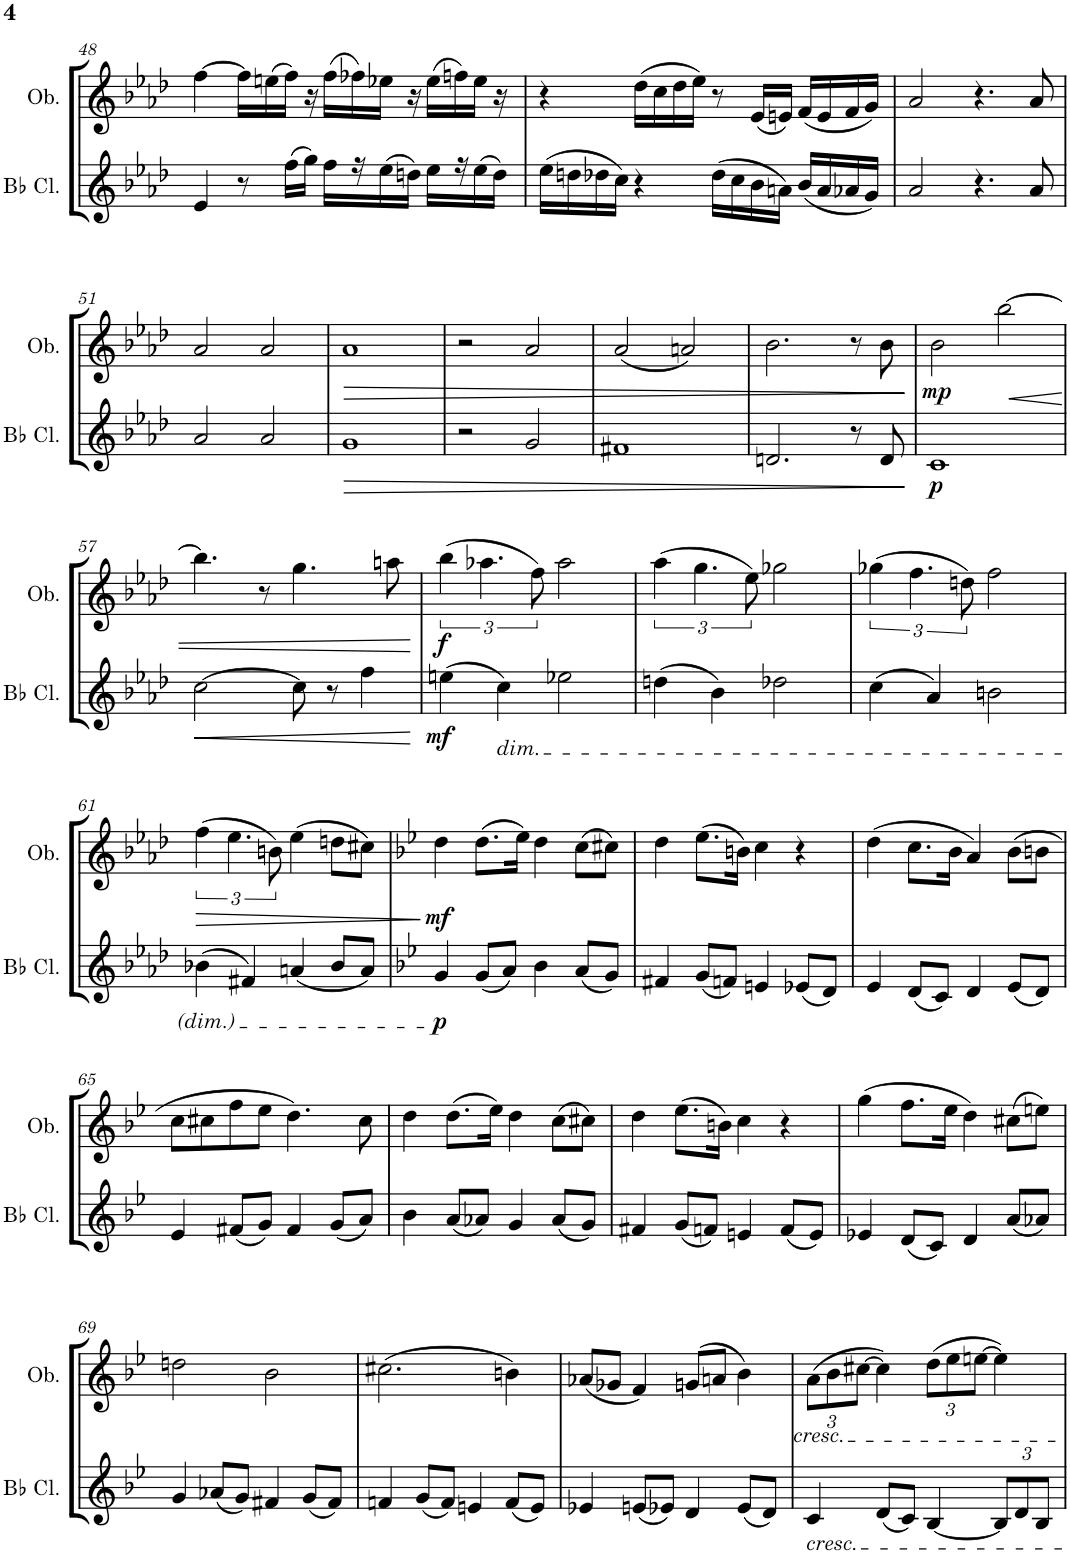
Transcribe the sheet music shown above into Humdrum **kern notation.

**kern	**dynam	**kern	**dynam
*part2	*part2	*part1	*part1
*staff2	*staff2	*staff1	*staff1
*I"Bb Clarinet	*	*I"Oboe	*
*I'Bb Cl.	*	*I'Ob.	*
!!LO:PB:g=z
*clefG2	*	*clefG2	*
*ITrd1c2	*	*	*
*k[b-e-a-d-]	*	*k[b-e-a-d-]	*
*M4/4	*	*M4/4	*
=48	=48	=48	=48
4e-/	.	[4ff\	.
8r	.	16ff\LL]	.
.	.	(16een\	.
(16ff\LL	.	16ff\JJ)	.
16gg\JJ)	.	16r	.
16ff\LL	.	(16ff\LL	.
16r	.	16ff-X\)	.
(16ee-\	.	16ee-X\JJ	.
16ddn\JJ)	.	16r	.
16ee-\LL	.	(16ee-\LL	.
16r	.	16ffn\)	.
(16ee-\	.	16ee-\JJ	.
16dd\JJ)	.	16r	.
=49	=49	=49	=49
(16ee-\LL	.	4r	.
16ddn\	.	.	.
16dd-X\	.	.	.
16cc\JJ)	.	.	.
4r	.	(16dd-\LL	.
.	.	16cc\	.
.	.	16dd-\	.
.	.	16ee-\JJ)	.
(16dd-\LL	.	8r	.
16cc\	.	.	.
16b-\	.	(16e-/LL	.
16an\JJ)	.	16en/JJ)	.
(16b-/LL	.	(16f/LL	.
16a/	.	16e/	.
16a-X/	.	16f/	.
16g/JJ)	.	16g/JJ)	.
=50	=50	=50	=50
2a-/	.	2a-/	.
4.r	.	4.r	.
8a-/	.	8a-/	.
!!LO:LB:g=z
=51	=51	=51	=51
2a-/	.	2a-/	.
2a-/	.	2a-/	.
=52	=52	=52	=52
!	!LO:HP:b	!	!LO:HP:b
1g	>	1a-	>
=53	=53	=53	=53
2r	.	2r	.
2g/	.	2a-/	.
=54	=54	=54	=54
1f#X	.	(2a-/	.
.	.	2an/)	.
=55	=55	=55	=55
2.dn/	.	2.b-\	.
8r	.	8r	.
8d/	.	8b-\	.
.	]	.	]
=56	=56	=56	=56
!	!LO:DY:b	!	!LO:DY:b
1c	p	2b-\	mp
!	!	!	!LO:HP:b
.	.	[2bb-\	<
!!LO:LB:g=z
=57	=57	=57	=57
!	!LO:HP:b	!	!
[2cc\	<	4.bb-\]	.
.	.	8r	.
8cc\]	.	4.gg\	.
8r	.	.	.
4ff\	.	.	.
.	.	8aan\	.
.	[	.	[
=58	=58	=58	=58
!	!LO:DY:b	!	!LO:DY:b
(4een\	mf	(6bb-\	f
.	.	6.aa-X\	.
!LO:TX:b:i:t=dim.	!	!	!
4cc\)	.	.	.
.	.	12ff\)	.
2ee-X\	.	2aa-\	.
=59	=59	=59	=59
(4ddn\	.	(6aa-\	.
.	.	6.gg\	.
4b-\)	.	.	.
.	.	12ee-\)	.
2dd-X\	.	2gg-X\	.
=60	=60	=60	=60
(4cc\	.	(6gg-X\	.
.	.	6.ff\	.
4a-/)	.	.	.
.	.	12ddn\)	.
2bn\	.	2ff\	.
!!LO:LB:g=z
=61	=61	=61	=61
!	!	!	!LO:HP:b
(4b-X\	.	(6ff\	>
.	.	6.ee-\	.
4f#X/)	.	.	.
.	.	12bn\)	.
(4an/	.	(4ee-\	.
8b-/L	.	8ddn\L	.
8a/J)	.	8cc#X\J)	.
.	.	.	]
=62	=62	=62	=62
*k[b-e-]	*	*k[b-e-]	*
!	!LO:DY:b	!	!LO:DY:b
4g/	p	4dd\	mf
(8g/L	.	(8.dd\L	.
8a/J)	.	.	.
.	.	16ee-\Jk)	.
4b-\	.	4dd\	.
(8a/L	.	(8cc\L	.
8g/J)	.	8cc#X\J)	.
=63	=63	=63	=63
4f#X/	.	4dd\	.
(8g/L	.	(8.ee-\L	.
8fn/J)	.	.	.
.	.	16bn\Jk)	.
4en/	.	4cc\	.
(8e-X/L	.	4r	.
8d/J)	.	.	.
=64	=64	=64	=64
4e-/	.	(4dd\	.
(8d/L	.	8.cc\L	.
8c/J)	.	.	.
.	.	16b-\Jk	.
4d/	.	4a/)	.
(8e-/L	.	(8b-\L	.
8d/J)	.	8bn\J	.
!!LO:LB:g=z
=65	=65	=65	=65
4e-/	.	8cc\L	.
.	.	8cc#X\	.
(8f#X/L	.	8ff\	.
8g/J)	.	8ee-\J	.
4f#/	.	4.dd\)	.
(8g/L	.	.	.
8a/J)	.	8cc#\	.
=66	=66	=66	=66
4b-\	.	4dd\	.
(8a/L	.	(8.dd\L	.
8a-X/J)	.	.	.
.	.	16ee-\Jk)	.
4g/	.	4dd\	.
(8a-/L	.	(8cc\L	.
8g/J)	.	8cc#X\J)	.
=67	=67	=67	=67
4f#X/	.	4dd\	.
(8g/L	.	(8.ee-\L	.
8fn/J)	.	.	.
.	.	16bn\Jk)	.
4en/	.	4cc\	.
(8f/L	.	4r	.
8e/J)	.	.	.
=68	=68	=68	=68
4e-X/	.	(4gg\	.
(8d/L	.	8.ff\L	.
8c/J)	.	.	.
.	.	16ee-\Jk	.
4d/	.	4dd\)	.
(8a/L	.	(8cc#X\L	.
8a-X/J)	.	8een\J)	.
!!LO:LB:g=z
=69	=69	=69	=69
4g/	.	2ddn\	.
(8a-X/L	.	.	.
8g/J)	.	.	.
4f#X/	.	2b-\	.
(8g/L	.	.	.
8f#/J)	.	.	.
=70	=70	=70	=70
4fn/	.	(2.cc#X\	.
(8g/L	.	.	.
8f/J)	.	.	.
4en/	.	.	.
(8f/L	.	4bn\)	.
8e/J)	.	.	.
=71	=71	=71	=71
4e-X/	.	(8a-X/L	.
.	.	8g-X/J	.
(8en/L	.	4f/)	.
8e-X/J)	.	.	.
4d/	.	(8gn/L	.
.	.	8an/J	.
(8e-/L	.	4b-\)	.
8d/J)	.	.	.
=72	=72	=72	=72
*	*	*Xbrackettup	*
!	!	!LO:TX:b:i:t=cresc.	!
!LO:TX:b:i:t=cresc.	!	!	!
4c/	.	(12a\L	.
.	.	12b-\	.
.	.	[12cc#X\J	.
(8d/L	.	4cc#\])	.
8c/J)	.	.	.
[4B-/	.	(12dd\L	.
.	.	12ee-\	.
.	.	[12een\J	.
*Xbrackettup	*	*	*
12B-/L]	.	4ee\])	.
12d/	.	.	.
12B-/J	.	.	.
=	=	=	=
*-	*-	*-	*-
